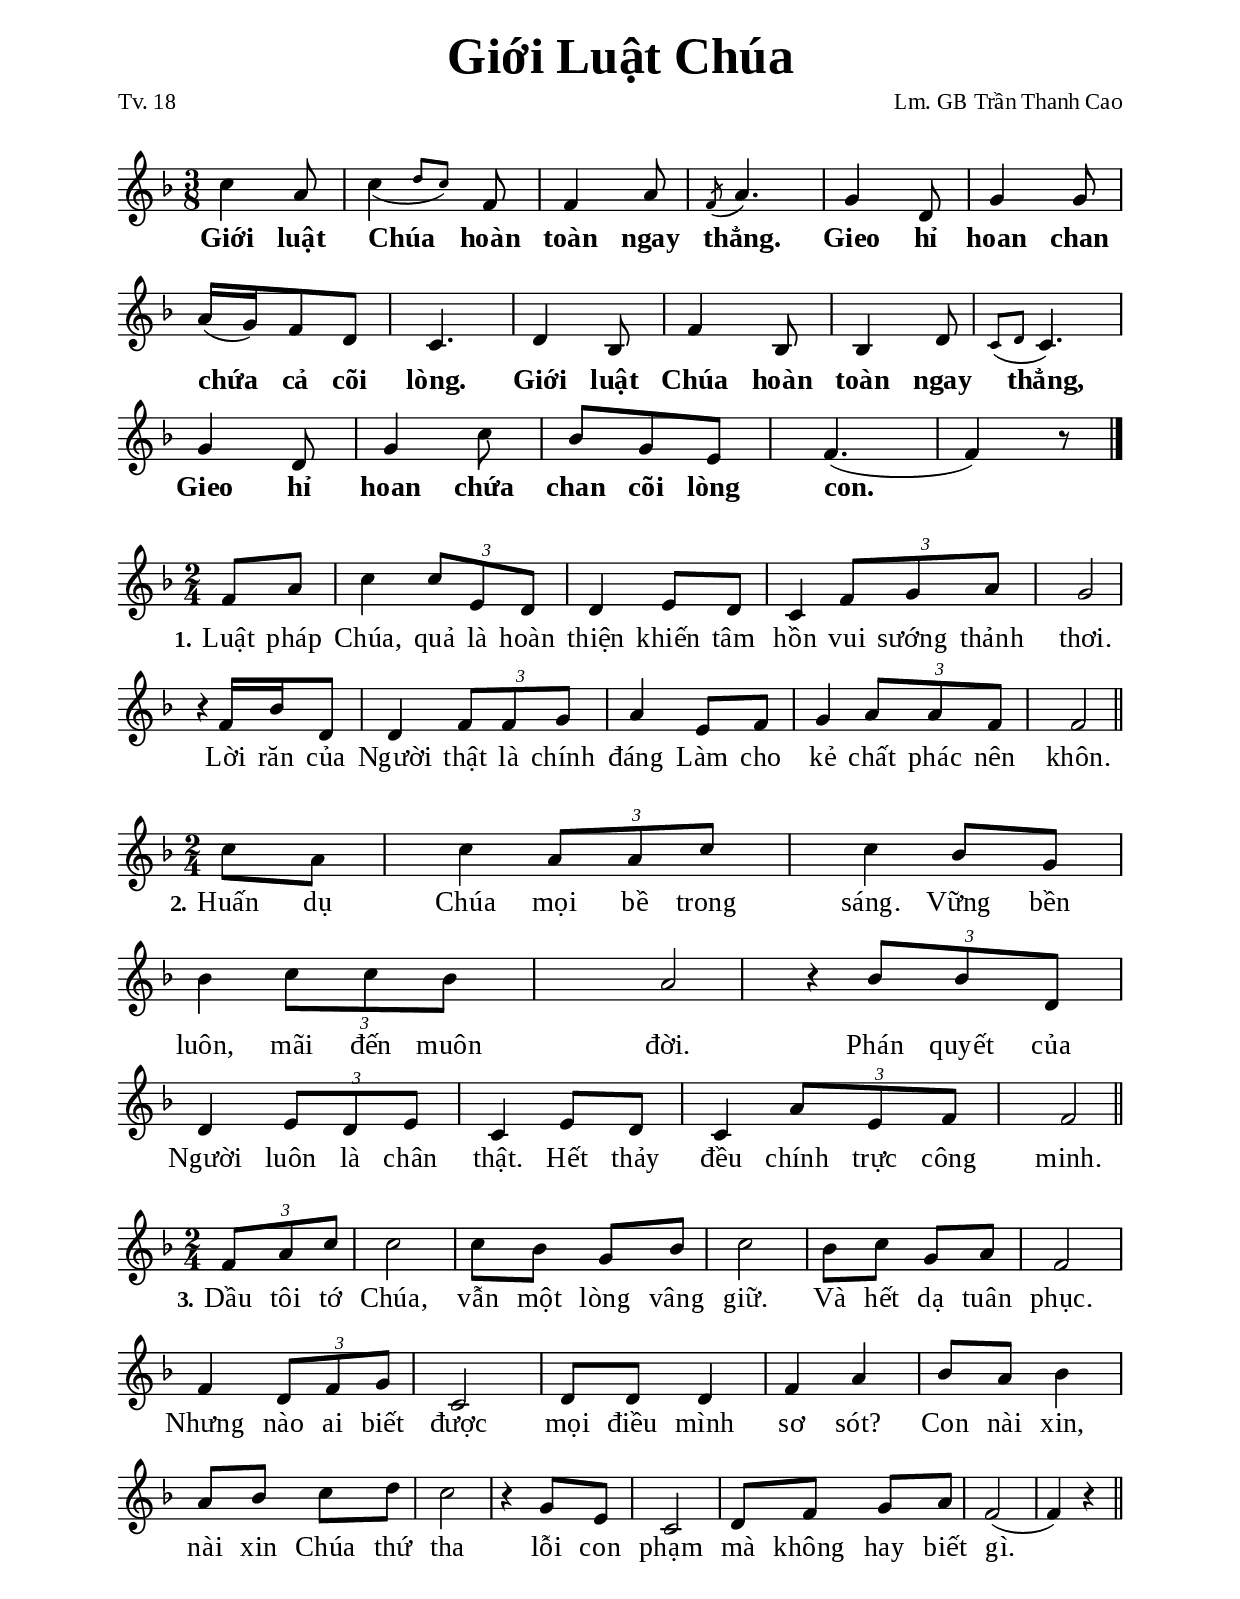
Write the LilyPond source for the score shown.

% Cài đặt chung
\version "2.22.1"
\include "english.ly"

\header {
  title = \markup { \fontsize #3 "Giới Luật Chúa" }
  poet = "Tv. 18"
  composer = "Lm. GB Trần Thanh Cao"
  arranger = " "
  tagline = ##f
}

% Nhạc điệp khúc
nhacDiepKhuc = \relative c'' {
  c4 a8 |
  \afterGrace c4 _({d8 c)} f, |
  f4 a8 |
  \acciaccatura f8 a4. |
  g4 d8 |
  g4 g8 |
  a16 (g) f8 d |
  c4. |
  d4 bf8 |
  f'4 bf,8 |
  bf4 d8 |
  \acciaccatura {c8 d} c4. |
  g'4 d8 |
  g4 c8 |
  bf g e |
  f4. ( |
  f4) r8 \bar "|."
}

% Nhạc phiên khúc
nhacPhienKhucMot = \relative c' {
  \partial 4 f8 a |
  c4 \tuplet 3/2 { c8 e, d } |
  d4 e8 d |
  c4 \tuplet 3/2 { f8 g a } |
  g2 |
  r4 f16 bf d,8 |
  d4 \tuplet 3/2 { f8 f g } |
  a4 e8 f |
  g4 \tuplet 3/2 { a8 a f } |
  f2 \bar "||"
}

nhacPhienKhucHai = \relative c'' {
  \partial 4 c8 a |
  c4 \tuplet 3/2 { a8 a c } |
  c4 bf8 g |
  bf4 \tuplet 3/2 { c8 c bf } |
  a2 |
  r4 \tuplet 3/2 { bf8 bf d, } |
  d4 \tuplet 3/2 { e8 d e } |
  c4 e8 d |
  c4 \tuplet 3/2 { a'8 e f } |
  f2 \bar "||"
}

nhacPhienKhucBa = \relative c' {
  \partial 4 \tuplet 3/2 { f8 a c } |
  c2 |
  c8 bf g bf |
  c2 |
  bf8 c g a |
  f2 |
  f4 \tuplet 3/2 { d8 f g } |
  c,2 |
  d8 d d4 |
  f4 a |
  bf8 a bf4 |
  a8 bf c d |
  c2 |
  r4 g8 e |
  c2 |
  d8 f g a |
  f2 ( |
  f4) r \bar "||"
}

% Lời điệp khúc
loiDiepKhuc = \lyricmode {
  Giới luật Chúa hoàn toàn ngay thẳng.
  Gieo hỉ hoan chan chứa cả cõi lòng.
  Giới luật Chúa hoàn toàn ngay thẳng,
  Gieo hỉ hoan chứa chan cõi lòng con.
}

% Lời phiên khúc
loiPhienKhucMot = \lyricmode {
  \set stanza = #"1."
  Luật pháp Chúa, quả là hoàn thiện
  khiến tâm hồn vui sướng thảnh thơi.
  Lời răn của Người thật là chính đáng
  Làm cho kẻ chất phác nên khôn.
}

loiPhienKhucHai = \lyricmode {
  \set stanza = #"2."
  Huấn dụ Chúa mọi bề trong sáng.
  Vững bền luôn, mãi đến muôn đời.
  Phán quyết của Người luôn là chân thật.
  Hết thảy đều chính trực công minh.
}

loiPhienKhucBa = \lyricmode {
  \set stanza = #"3."
  Dầu tôi tớ Chúa, vẫn một lòng vâng giữ.
  Và hết dạ tuân phục.
  Nhưng nào ai biết được mọi điều mình sơ sót?
  Con nài xin, nài xin Chúa thứ tha
  lỗi con phạm mà không hay biết gì.
}


% Dàn trang
\paper {
  #(set-paper-size "a4")
  top-margin = 10\mm
  bottom-margin = 10\mm
  left-margin = 20\mm
  right-margin = 20\mm
  indent = #0
  #(define fonts
    (make-pango-font-tree
      "Liberation Serif"
      "Liberation Serif"
      "Liberation Serif"
      (/ 20 20)))
  page-count = #1
}

% Thiết lập tông và nhịp
TongNhip = { \key f \major \time 3/8 }

\score {
  \new ChoirStaff <<
    \new Staff = diepKhuc \with {
        \consists "Merge_rests_engraver"
        %\magnifyStaff #(magstep +1)
      }
      <<
      \new Voice = beSop {
        \TongNhip \nhacDiepKhuc
      }
    >>
    \new Lyrics \lyricsto beSop \loiDiepKhuc
  >>
  \layout {
    \override Lyrics.LyricText.font-series = #'bold
    \override Lyrics.LyricText.font-size = #+2
    \override Lyrics.LyricSpace.minimum-distance = #2.2
    \override Score.BarNumber.break-visibility = ##(#f #f #f)
    \override Score.SpacingSpanner.uniform-stretching = ##t
  }
}

\score {
  \new ChoirStaff <<
    \new Staff = phienKhuc \with {
        %\magnifyStaff #(magstep +1)
      }
      <<
      \new Voice = beSop {
        \key f \major \time 2/4 \nhacPhienKhucMot
      }
    >>
    \new Lyrics \lyricsto beSop \loiPhienKhucMot
  >>
  \layout {
    %\override Staff.TimeSignature.transparent = ##t
    \override Lyrics.LyricText.font-size = #+2
    \override Lyrics.LyricSpace.minimum-distance = #1.1
    \override Score.BarNumber.break-visibility = ##(#f #f #f)
    \override Score.SpacingSpanner.uniform-stretching = ##t
    \override Score.SpacingSpanner packed-spacing = ##t
  } 
}

\score {
  \new ChoirStaff <<
    \new Staff = phienKhuc \with {
        %\magnifyStaff #(magstep +1)
      }
      <<
      \new Voice = beSop {
        \key f \major \time 2/4 \nhacPhienKhucHai
      }
    >>
    \new Lyrics \lyricsto beSop \loiPhienKhucHai
  >>
  \layout {
    %\override Staff.TimeSignature.transparent = ##t
    \override Lyrics.LyricText.font-size = #+2
    \override Lyrics.LyricSpace.minimum-distance = #2.2
    \override Score.BarNumber.break-visibility = ##(#f #f #f)
    \override Score.SpacingSpanner.uniform-stretching = ##t
    \override Score.SpacingSpanner packed-spacing = ##t
  } 
}

\score {
  \new ChoirStaff <<
    \new Staff = phienKhuc \with {
        %\magnifyStaff #(magstep +1)
      }
      <<
      \new Voice = beSop {
        \key f \major \time 2/4 \nhacPhienKhucBa
      }
    >>
    \new Lyrics \lyricsto beSop \loiPhienKhucBa
  >>
  \layout {
    %\override Staff.TimeSignature.transparent = ##t
    \override Lyrics.LyricText.font-size = #+2
    \override Lyrics.LyricSpace.minimum-distance = #1.7
    \override Score.BarNumber.break-visibility = ##(#f #f #f)
    \override Score.SpacingSpanner.uniform-stretching = ##t
  } 
}
